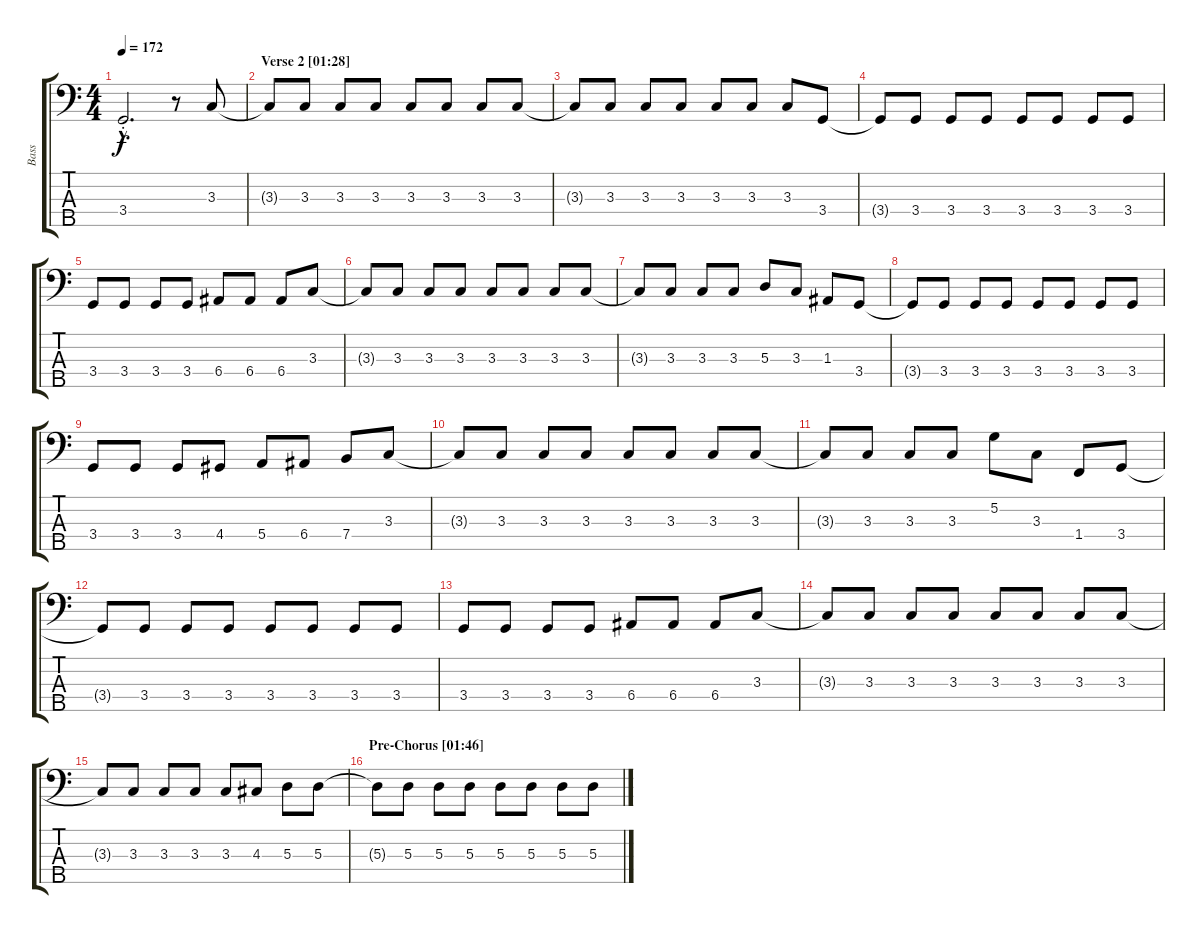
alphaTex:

\track ("Bass" "Bass") {instrument electricbassfinger}
\staff {score tabs}
\tuning (G2 D2 A1 E1 B0) {hide}
\ts (4 4)
\tempo 172
\clef f4
\ks c
3.4{hac st}.2{d dy f} r.8 3.3.8 |
\section ("" "Verse 2 [01:28]")
3.3{t}.8 3.3.8 3.3.8 3.3.8 3.3.8 3.3.8 3.3.8 3.3.8 |
3.3{t}.8 3.3.8 3.3.8 3.3.8 3.3.8 3.3.8 3.3.8 3.4.8 |
3.4{t}.8 3.4.8 3.4.8 3.4.8 3.4.8 3.4.8 3.4.8 3.4.8 |
3.4.8 3.4.8 3.4.8 3.4.8 6.4.8 6.4.8 6.4.8 3.3.8 |
3.3{t}.8 3.3.8 3.3.8 3.3.8 3.3.8 3.3.8 3.3.8 3.3.8 |
3.3{t}.8 3.3.8 3.3.8 3.3.8 5.3.8 3.3.8 1.3.8 3.4.8 |
3.4{t}.8 3.4.8 3.4.8 3.4.8 3.4.8 3.4.8 3.4.8 3.4.8 |
3.4.8 3.4.8 3.4.8 4.4.8 5.4.8 6.4.8 7.4.8 3.3.8 |
\section ("" "")
3.3{t}.8 3.3.8 3.3.8 3.3.8 3.3.8 3.3.8 3.3.8 3.3.8 |
3.3{t}.8 3.3.8 3.3.8 3.3.8 5.2.8 3.3.8 1.4.8 3.4.8 |
3.4{t}.8 3.4.8 3.4.8 3.4.8 3.4.8 3.4.8 3.4.8 3.4.8 |
3.4.8 3.4.8 3.4.8 3.4.8 6.4.8 6.4.8 6.4.8 3.3.8 |
3.3{t}.8 3.3.8 3.3.8 3.3.8 3.3.8 3.3.8 3.3.8 3.3.8 |
3.3{t}.8 3.3.8 3.3.8 3.3.8 3.3.8 4.3.8 5.3.8 5.3.8 |
\section ("" "Pre-Chorus [01:46]")
5.3{t}.8 5.3.8 5.3.8 5.3.8 5.3.8 5.3.8 5.3.8 5.3.8
